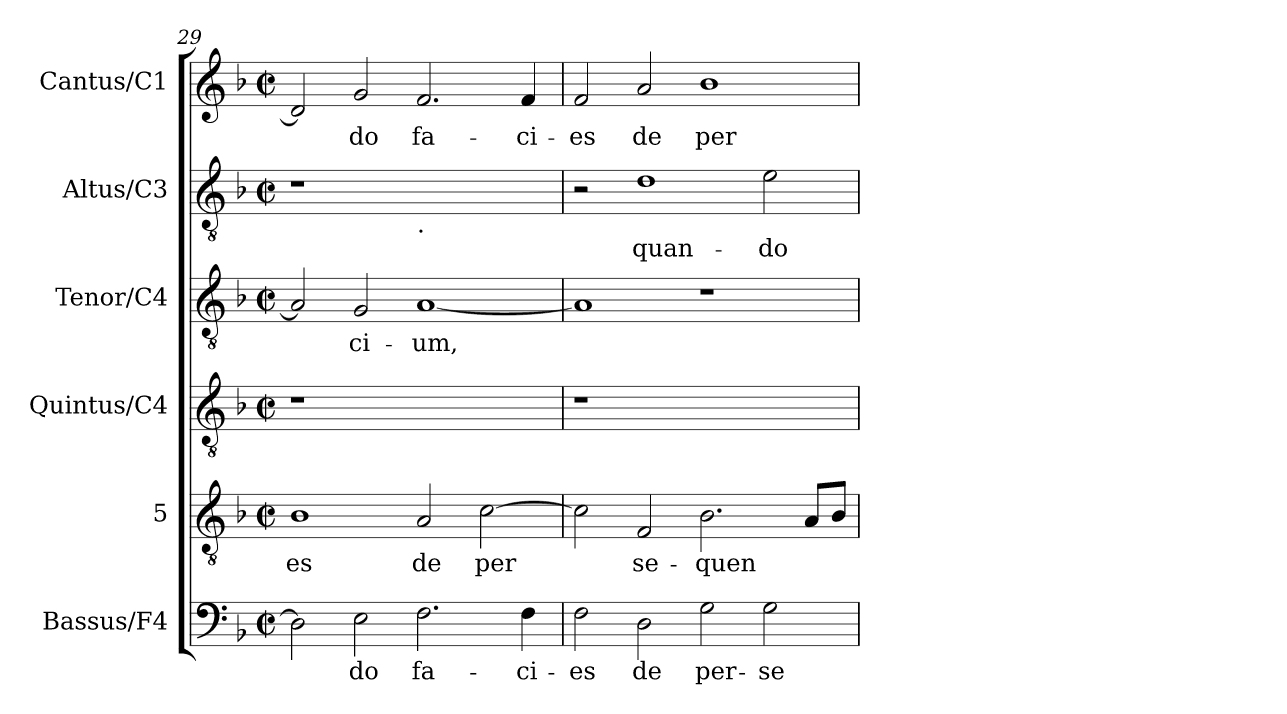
**kern	**text	**kern	**text	**kern	**kern	**text	**kern	**text	**kern	**text
*part6	*part6	*part5	*part5	*part4	*part3	*part3	*part2	*part2	*part1	*part1
*staff6	*staff6	*staff5	*staff5	*staff4	*staff3	*staff3	*staff2	*staff2	*staff1	*staff1
*I"Bassus/F4	*	*I"5	*	*I"Quintus/C4	*I"Tenor/C4	*	*I"Altus/C3	*	*I"Cantus/C1	*
*I'B	*	*	*	*	*I'T	*	*I'A	*	*I'C	*
!!LO:PB:g=z
*clefF4	*	*clefGv2	*	*clefGv2	*clefGv2	*	*clefGv2	*	*clefG2	*
*k[b-]	*	*k[b-]	*	*k[b-]	*k[b-]	*	*k[b-]	*	*k[b-]	*
*F:	*	*F:	*	*F:	*F:	*	*F:	*	*F:	*
*M2/2	*	*M2/2	*	*M2/2	*M2/2	*	*M2/2	*	*M2/2	*
*met(c|)	*	*met(c|)	*	*met(c|)	*met(c|)	*	*met(c|)	*	*met(c|)	*
=29	=29	=29	=29	=29	=29	=29	=29	=29	=29	=29
!	!LO:LY:b:cj	!	!LO:LY:b:cj	!	!	!LO:LY:b:cj	!	!	!	!LO:LY:b:cj
2D\]	--	1B-	-es	1r	2A/]	--	1r	.	2d/]	--
!	!LO:LY:b:cj	!	!	!	!	!LO:LY:b:cj	!	!	!	!LO:LY:b:cj
2E\	-do	.	.	.	2G/	-ci-	.	.	2g/	-do
!	!	!	!	!	!	!	!LO:TX:b:t=.	!	!	!
!	!LO:LY:b:cj	!	!LO:LY:b:cj	!	!	!LO:LY:b:cj	!	!	!	!LO:LY:b:cj
2.F\	fa-	2A/	de	1ryy	[<1A	-um,	1ryy	.	2.f/	fa-
!	!	!	!LO:LY:b:cj	!	!	!	!	!	!	!
.	.	[>2c\	per-	.	.	.	.	.	.	.
!	!LO:LY:b:cj	!	!	!	!	!	!	!	!	!LO:LY:b:cj
4F\	-ci-	.	.	.	.	.	.	.	4f/	-ci-
=30	=30	=30	=30	=30	=30	=30	=30	=30	=30	=30
!	!LO:LY:b:cj	!	!LO:LY:b:cj	!	!	!LO:LY:b:cj	!	!	!	!LO:LY:b:cj
2F\	-es	2c\]	--	1r	1A]	.	2r	.	2f/	-es
!	!LO:LY:b:cj	!	!LO:LY:b:cj	!	!	!	!	!LO:LY:b:cj	!	!LO:LY:b:cj
2D\	de	2F/	-se-	.	.	.	1d	quan-	2a/	de
!	!LO:LY:b:cj	!	!LO:LY:b:cj	!	!	!	!	!	!	!LO:LY:b:cj
2G\	per-	2.B-\	-quen-	1ryy	1r	.	.	.	1b-	per-
!	!LO:LY:b:cj	!	!	!	!	!	!	!LO:LY:b:cj	!	!
2G\	-se-	.	.	.	.	.	2e\	-do	.	.
!	!	!	!LO:LY:b:cj	!	!	!	!	!	!	!
.	.	8A/L	--	.	.	.	.	.	.	.
!	!	!	!LO:LY:b:cj	!	!	!	!	!	!	!
.	.	8B-/J	--	.	.	.	.	.	.	.
=	=	=	=	=	=	=	=	=	=	=
*-	*-	*-	*-	*-	*-	*-	*-	*-	*-	*-
